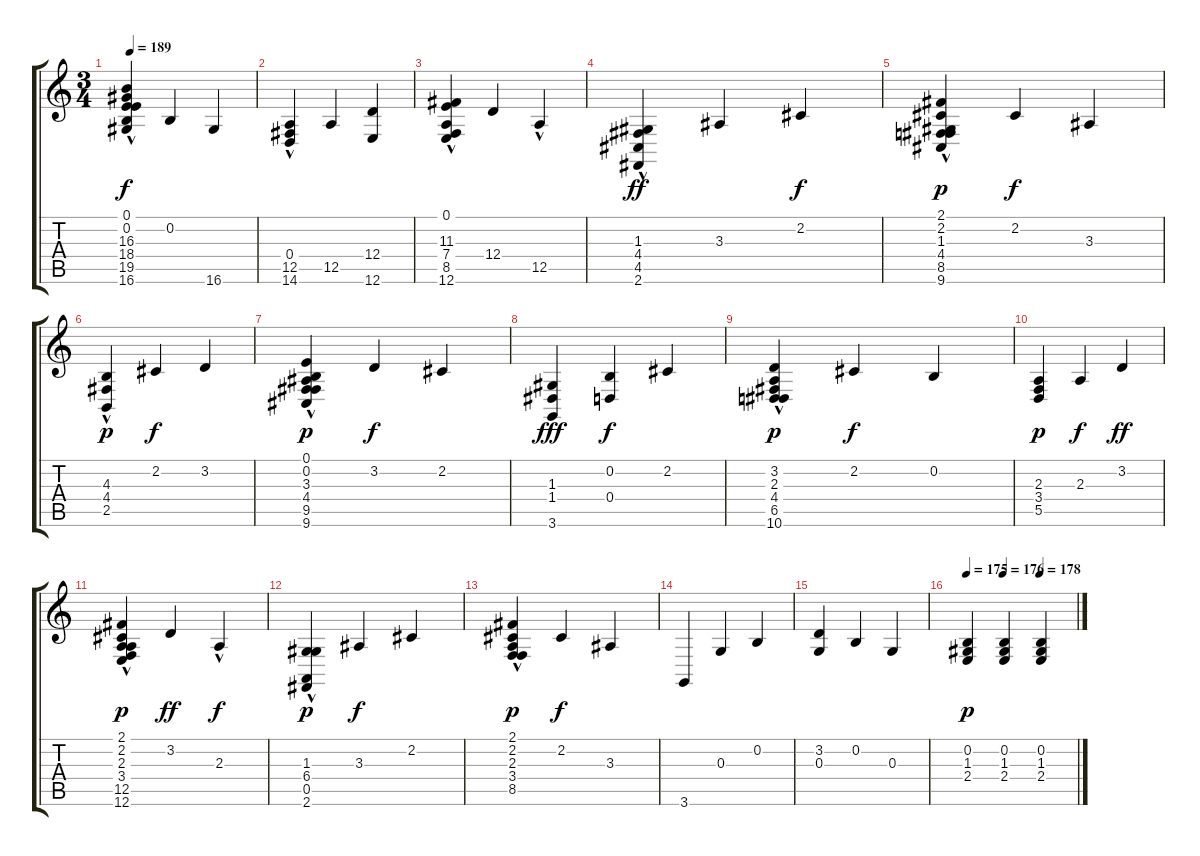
\track "" {instrument acousticgrandpiano}
\staff {score tabs}
\tuning (E4 B3 G3 D3 A2 E2) {hide}
\ts (3 4)
\tempo 189
\clef g2
\ks c
(0.1{hac} 0.2 16.3{hac} 18.4{hac} 19.5{hac} 16.6).4{dy f} 0.2.4 16.6.4 |
(0.4 12.5 14.6{hac}).4{volume 14} 12.5.4 (12.4 12.6).4{volume 14} |
(0.1{hac} 11.3{hac} 7.4 8.5{hac} 12.6{hac}).4 12.4.4 12.5{hac}.4{volume 14} |
(1.3{hac} 4.4 4.5{hac} 2.6).4{dy ff volume 14} 3.3.4{volume 14} 2.2.4{dy f volume 14} |
(2.1 2.2{hac} 1.3 4.4{hac} 8.5{hac} 9.6{hac}).4{dy p} 2.2.4{dy f volume 13} 3.3.4{volume 13} |
(4.3{hac} 4.4{hac} 2.5).4{dy p volume 12} 2.2.4{dy f volume 12} 3.2.4{volume 12} |
(0.1 0.2{hac} 3.3 4.4{hac} 9.5{hac} 9.6{hac}).4{dy p volume 12} 3.2.4{dy f} 2.2.4 |
(1.3 1.4 3.6).4{dy fff volume 12} (0.2 0.4).4{dy f} 2.2.4 |
(3.2 2.3{hac} 4.4 6.5{hac} 10.6{hac}).4{dy p} 2.2.4{dy f} 0.2.4 |
(2.3 3.4 5.5).4{dy p} 2.3.4{dy f} 3.2.4{dy ff volume 12} |
(2.1 2.2{hac} 2.3 3.4 12.5 12.6).4{dy p} 3.2.4{dy ff} 2.3{hac}.4{dy f} |
(1.3{hac} 6.4{hac} 0.5{hac} 2.6).4{dy p volume 12} 3.3.4{dy f} 2.2.4 |
(2.1 2.2{hac} 2.3 3.4{hac} 8.5{hac}).4{dy p} 2.2.4{dy f volume 12} 3.3.4 |
3.6.4 0.3.4 0.2.4 |
(3.2 0.3).4 0.2.4 0.3.4 |
\tempo 175
\tempo (176 0.3333333333333333)
\tempo (178 0.6666666666666666)
(0.2 1.3 2.4).4{dy p} (0.2 1.3 2.4).4 (0.2 1.3 2.4).4
